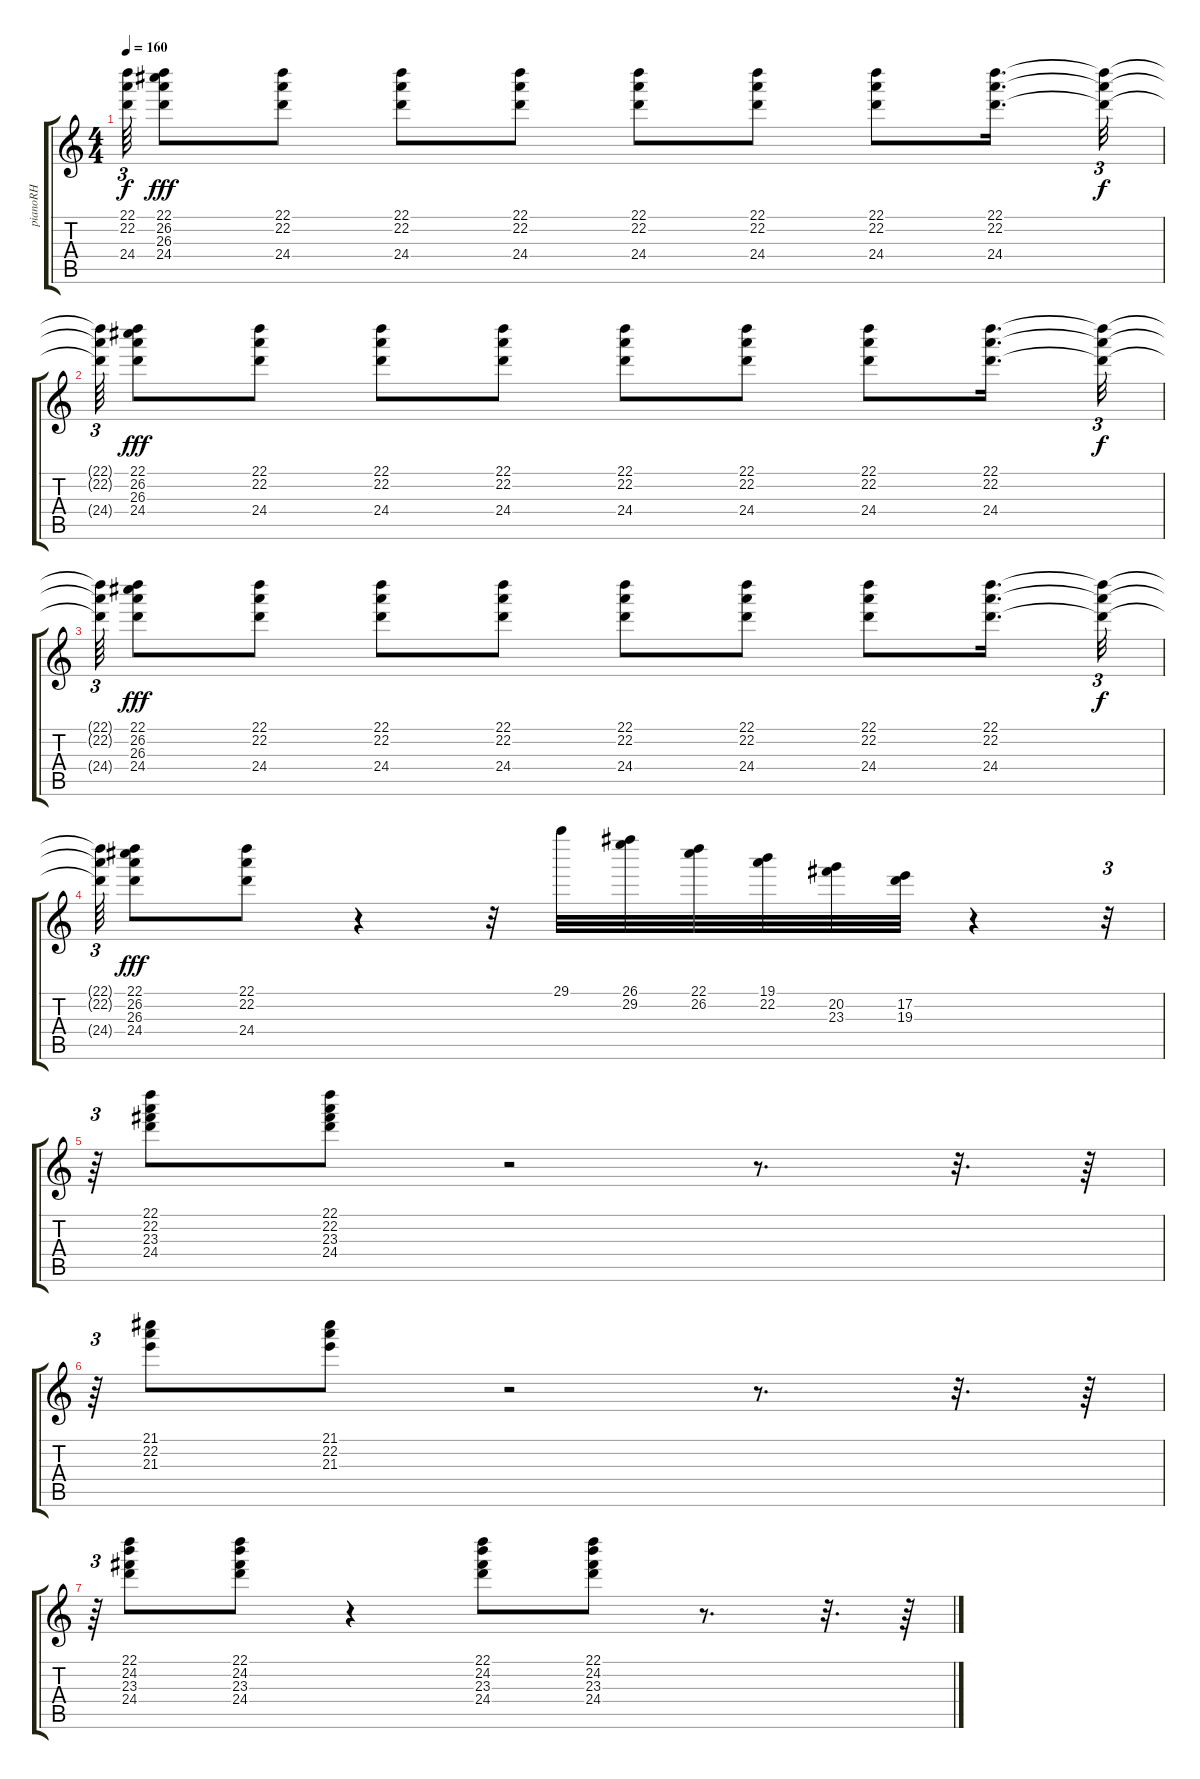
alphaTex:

\track ("pianoRH" "pianoRH") {instrument electricguitarjazz}
\staff {score tabs}
\tuning (E4 B3 G3 D3 A2 E2) {hide}
\ts (4 4)
\tempo 160
\clef g2
\ks c
(22.1{t} 22.2{t} 24.4{t}).64{tu (3 2) dy f} (22.1 26.2 26.3 24.4).8{dy fff} (22.1 22.2 24.4).8 (22.1 22.2 24.4).8 (22.1 22.2 24.4).8 (22.1 22.2 24.4).8 (22.1 22.2 24.4).8 (22.1 22.2 24.4).8 (22.1 22.2 24.4).16{d} (22.1{t} 22.2{t} 24.4{t}).32{tu (3 2) dy f} |
(22.1{t} 22.2{t} 24.4{t}).64{tu (3 2)} (22.1 26.2 26.3 24.4).8{dy fff} (22.1 22.2 24.4).8 (22.1 22.2 24.4).8 (22.1 22.2 24.4).8 (22.1 22.2 24.4).8 (22.1 22.2 24.4).8 (22.1 22.2 24.4).8 (22.1 22.2 24.4).16{d} (22.1{t} 22.2{t} 24.4{t}).32{tu (3 2) dy f} |
(22.1{t} 22.2{t} 24.4{t}).64{tu (3 2)} (22.1 26.2 26.3 24.4).8{dy fff} (22.1 22.2 24.4).8 (22.1 22.2 24.4).8 (22.1 22.2 24.4).8 (22.1 22.2 24.4).8 (22.1 22.2 24.4).8 (22.1 22.2 24.4).8 (22.1 22.2 24.4).16{d} (22.1{t} 22.2{t} 24.4{t}).32{tu (3 2) dy f} |
(22.1{t} 22.2{t} 24.4{t}).64{tu (3 2)} (22.1 26.2 26.3 24.4).8{dy fff} (22.1 22.2 24.4).8 r.4 r.32 29.1.32 (26.1 29.2).32 (22.1 26.2).32 (19.1 22.2).32 (20.2 23.3).32 (17.2 19.3).32 r.4 r.32{tu (3 2)} |
r.64{tu (3 2)} (22.1 22.2 23.3 24.4).8{instrument acousticgrandpiano} (22.1 22.2 23.3 24.4).8 r.2 r.8{d} r.32{d} r.64 |
r.64{tu (3 2)} (21.1 22.2 21.3).8 (21.1 22.2 21.3).8 r.2 r.8{d} r.32{d} r.64 |
r.64{tu (3 2)} (22.1 24.2 23.3 24.4).8 (22.1 24.2 23.3 24.4).8 r.4 (22.1 24.2 23.3 24.4).8 (22.1 24.2 23.3 24.4).8 r.8{d} r.32{d} r.64
